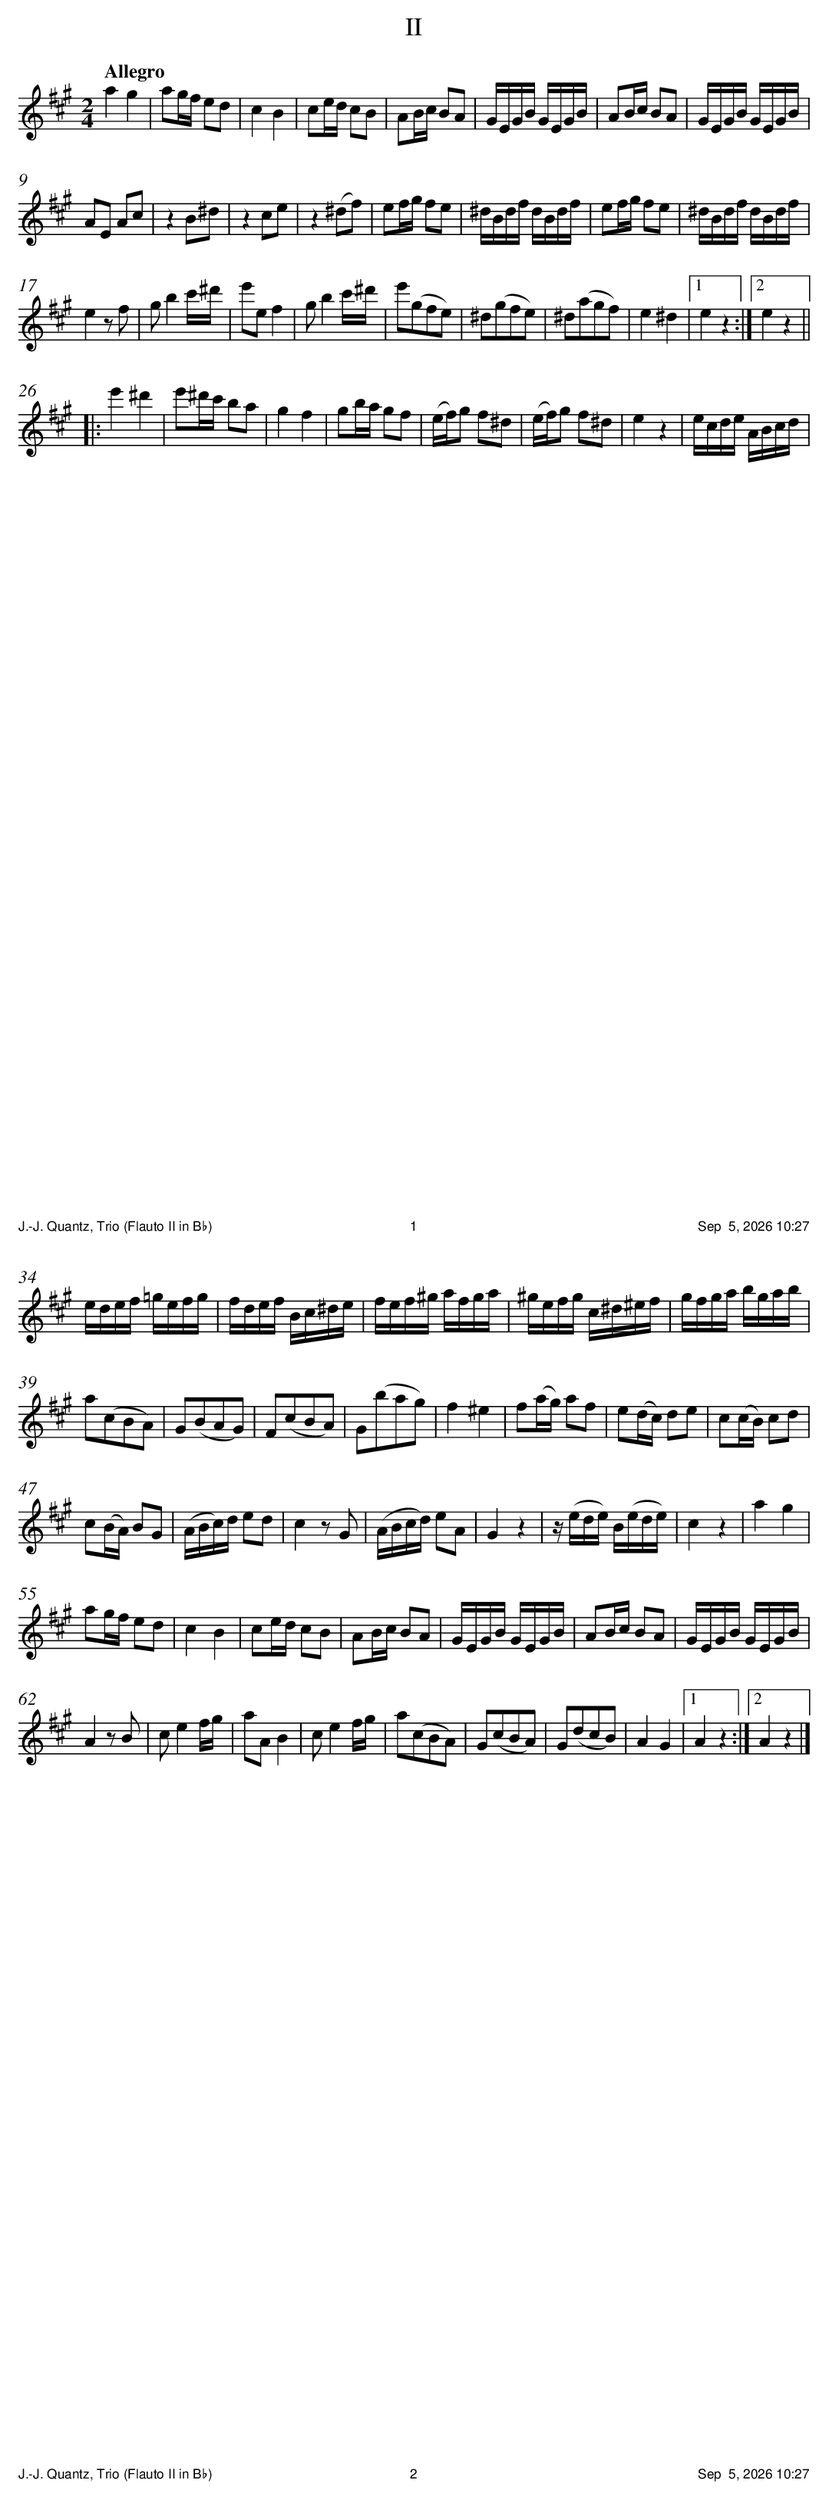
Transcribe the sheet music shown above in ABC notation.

X:1
T:II
M:2/4
L:1/8
Q:"Allegro"
K:Amaj clef=treble
a2 g2 | ag/2f/2 ed | c2 B2 | ce/2d/2 cB | AB/2c/2 BA | G/2E/2G/2B/2 G/2E/2G/2B/2 | AB/2c/2 BA | G/2E/2G/2B/2 G/2E/2G/2B/2 |
AE Ac | z2 B^d | z2 ce | z2 (^df) | ef/2g/2 fe | ^d/2B/2d/2f/2 d/2B/2d/2f/2 | ef/2g/2 fe | ^d/2B/2d/2f/2 d/2B/2d/2f/2 |
e2 z f | g b2 c'/2^d'/2 | e'e f2 | g b2 c'/2^d'/2 | e'(gfe) | ^d(gfe) | ^d(agf) | e2 ^d2 | [1 e2 z2 :| [2 e2 z2 ||
|:e'2 ^d'2 | e'^d'/2c'/2 ba | g2 f2 | gb/2a/2 gf | (e/2f/2)g f^d | (e/2f/2)g f^d | e2 z2 | e/2c/2d/2e/2 A/2B/2c/2d/2 |
%%newpage
e/2d/2e/2f/2 =g/2e/2f/2g/2 | f/2d/2e/2f/2 B/2c/2^d/2e/2 | f/2e/2f/2^g/2 a/2f/2g/2a/2 | ^g/2e/2f/2g/2 c/2^d/2^e/2f/2 | g/2f/2g/2a/2 b/2g/2a/2b/2 |
a(cBA) | G(BAG) | F(cBA) | G(bag) | f2 ^e2 | f(a/2g/2) af | e(d/2c/2) de | c(c/2B/2) cd |
c(B/2A/2) BG | (A/2B/2c/2)d/2 ed | c2 z G | (A/2B/2c/2d/2) eA | G2 z2 | z/2 (e/2d/2e/2) B/2(e/2d/2e/2) | c2 z2 | a2 g2 |
ag/2f/2 ed | c2 B2 | ce/2d/2 cB | AB/2c/2 BA | G/2E/2G/2B/2 G/2E/2G/2B/2 | AB/2c/2 BA | G/2E/2G/2B/2 G/2E/2G/2B/2 |
A2 z B | c e2 f/2g/2 | aA B2 | c e2 f/2g/2 | a(cBA) | G(cBA) | G(dcB) | A2 G2 | [1 A2 z2 :| [2 A2 z2 |]
